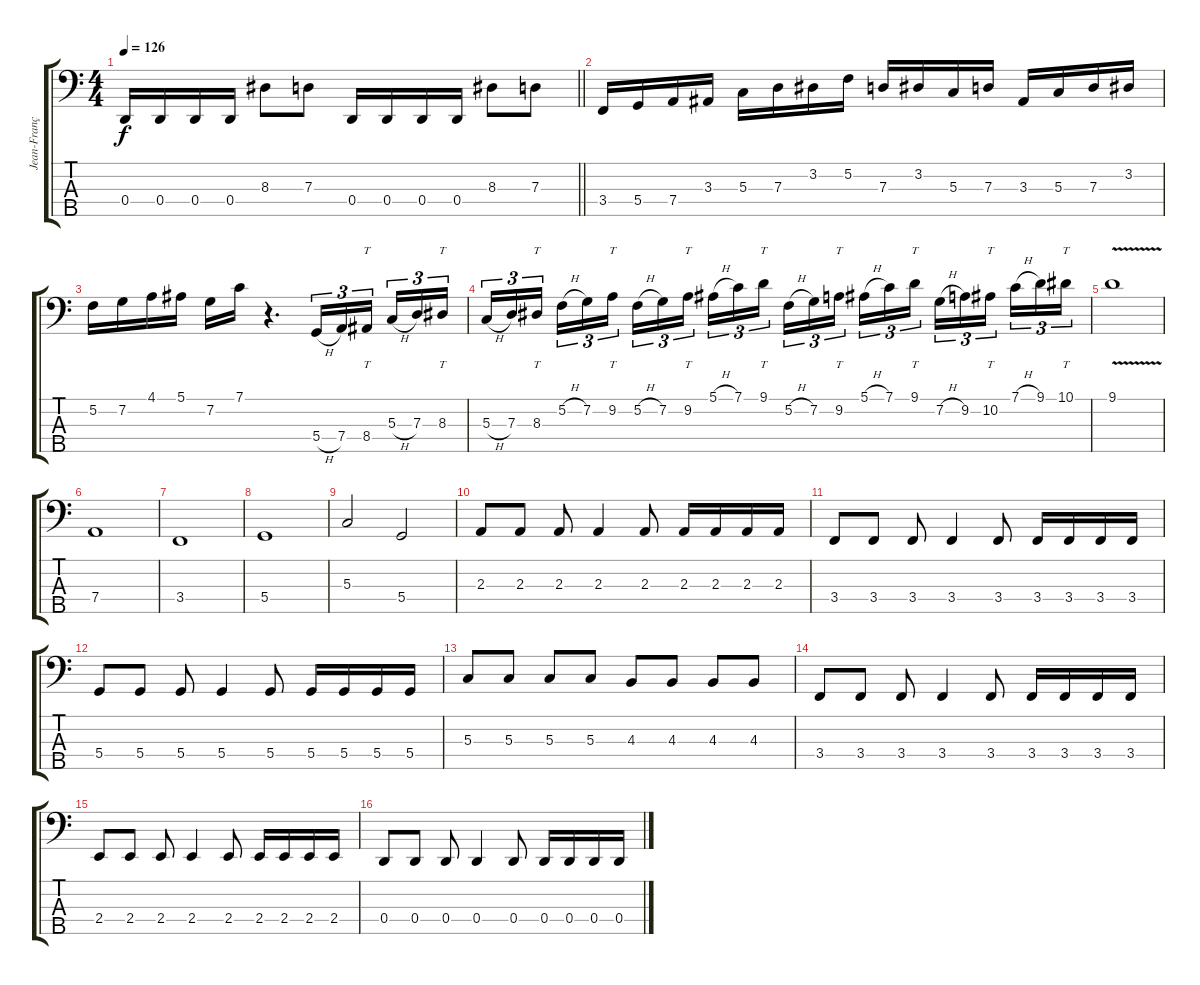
\track ("Jean-François Boudreault" "Jean-Franç") {instrument electricbasspick}
\staff {score tabs}
\tuning (F2 C2 G1 D1 B0) {hide}
\ts (4 4)
\tempo 126
\clef f4
\barLineRight lightlight
\ks c
0.4.16{dy f} 0.4.16 0.4.16 0.4.16 8.3.8 7.3.8 0.4.16 0.4.16 0.4.16 0.4.16 8.3.8 7.3.8 |
3.4.16 5.4.16 7.4.16 3.3.16 5.3.16 7.3.16 3.2.16 5.2.16 7.3.16 3.2.16 5.3.16 7.3.16 3.3.16 5.3.16 7.3.16 3.2.16 |
5.2.16 7.2.16 4.1.16 5.1.16 7.2.16 7.1.16 r.4{d} 5.4{h}.16{tu (3 2)} 7.4.16{tu (3 2)} 8.4.16{tt tu (3 2) beam splitsecondary} 5.3{h}.16{tu (3 2)} 7.3.16{tu (3 2)} 8.3.16{tt tu (3 2)} |
5.3{h}.16{tu (3 2)} 7.3.16{tu (3 2)} 8.3.16{tt tu (3 2) beam splitsecondary} 5.2{h}.16{tu (3 2)} 7.2.16{tu (3 2)} 9.2.16{tt tu (3 2)} 5.2{h}.16{tu (3 2)} 7.2.16{tu (3 2)} 9.2.16{tt tu (3 2) beam splitsecondary} 5.1{h}.16{tu (3 2)} 7.1.16{tu (3 2)} 9.1.16{tt tu (3 2)} 5.2{h}.16{tu (3 2)} 7.2.16{tu (3 2)} 9.2.16{tt tu (3 2) beam splitsecondary} 5.1{h}.16{tu (3 2)} 7.1.16{tu (3 2)} 9.1.16{tt tu (3 2)} 7.2{h}.16{tu (3 2)} 9.2.16{tu (3 2)} 10.2.16{tt tu (3 2) beam splitsecondary} 7.1{h}.16{tu (3 2)} 9.1.16{tu (3 2)} 10.1.16{tt tu (3 2)} |
9.1{v}.1 |
7.4.1 |
3.4.1 |
5.4.1 |
5.3.2 5.4.2 |
2.3.8 2.3.8 2.3.8 2.3.4 2.3.8 2.3.16 2.3.16 2.3.16 2.3.16 |
3.4.8 3.4.8 3.4.8 3.4.4 3.4.8 3.4.16 3.4.16 3.4.16 3.4.16 |
5.4.8 5.4.8 5.4.8 5.4.4 5.4.8 5.4.16 5.4.16 5.4.16 5.4.16 |
5.3.8 5.3.8 5.3.8 5.3.8 4.3.8 4.3.8 4.3.8 4.3.8 |
3.4.8 3.4.8 3.4.8 3.4.4 3.4.8 3.4.16 3.4.16 3.4.16 3.4.16 |
2.4.8 2.4.8 2.4.8 2.4.4 2.4.8 2.4.16 2.4.16 2.4.16 2.4.16 |
0.4.8 0.4.8 0.4.8 0.4.4 0.4.8 0.4.16 0.4.16 0.4.16 0.4.16
